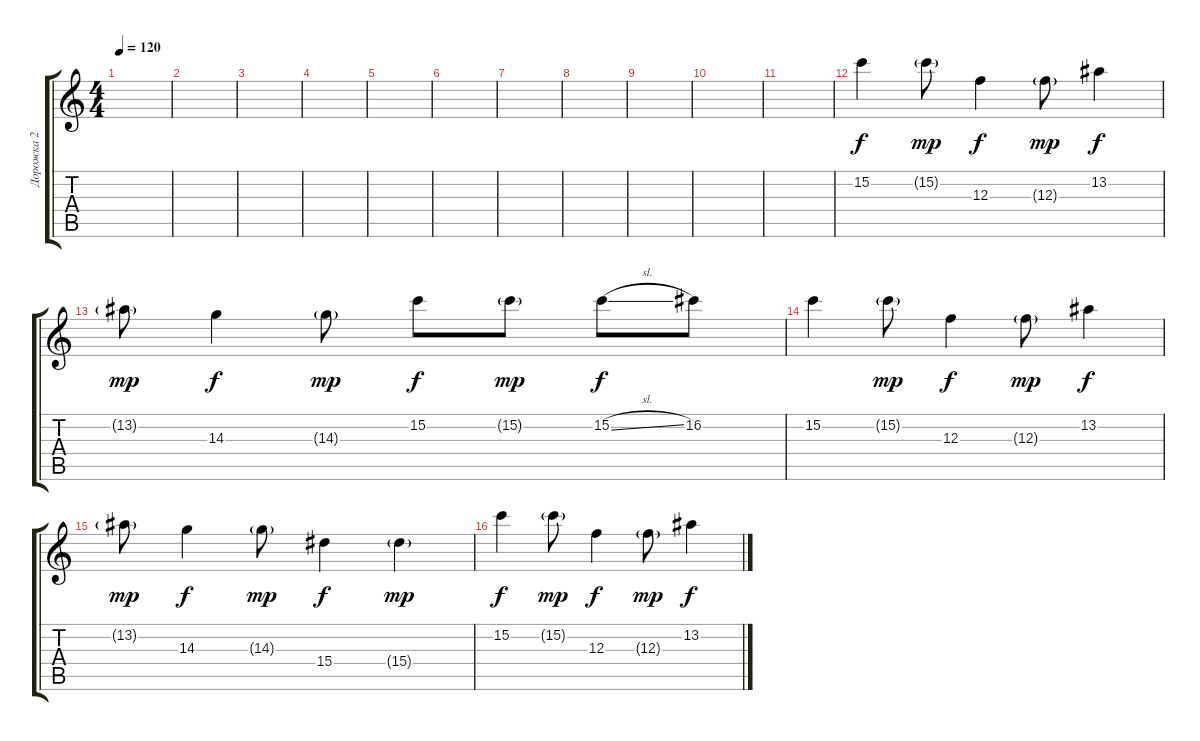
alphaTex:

\track ("Дорожка 2" "Дорожка 2") {instrument electricguitarclean}
\staff {score tabs}
\tuning (D4 A3 F3 C3 G2 C2) {hide}
\ts (4 4)
\tempo 120
\clef g2
\ks c
|
|
|
|
|
|
|
|
|
|
|
15.2.4 15.2{g}.8{dy mp} 12.3.4{dy f} 12.3{g}.8{dy mp} 13.2.4{dy f} |
13.2{g}.8{dy mp} 14.3.4{dy f} 14.3{g}.8{dy mp} 15.2.8{dy f} 15.2{g}.8{dy mp} 15.2{sl}.8{dy f} 16.2.8 |
15.2.4 15.2{g}.8{dy mp} 12.3.4{dy f} 12.3{g}.8{dy mp} 13.2.4{dy f} |
13.2{g}.8{dy mp} 14.3.4{dy f} 14.3{g}.8{dy mp} 15.4.4{dy f} 15.4{g}.4{dy mp} |
15.2.4{dy f} 15.2{g}.8{dy mp} 12.3.4{dy f} 12.3{g}.8{dy mp} 13.2.4{dy f}
